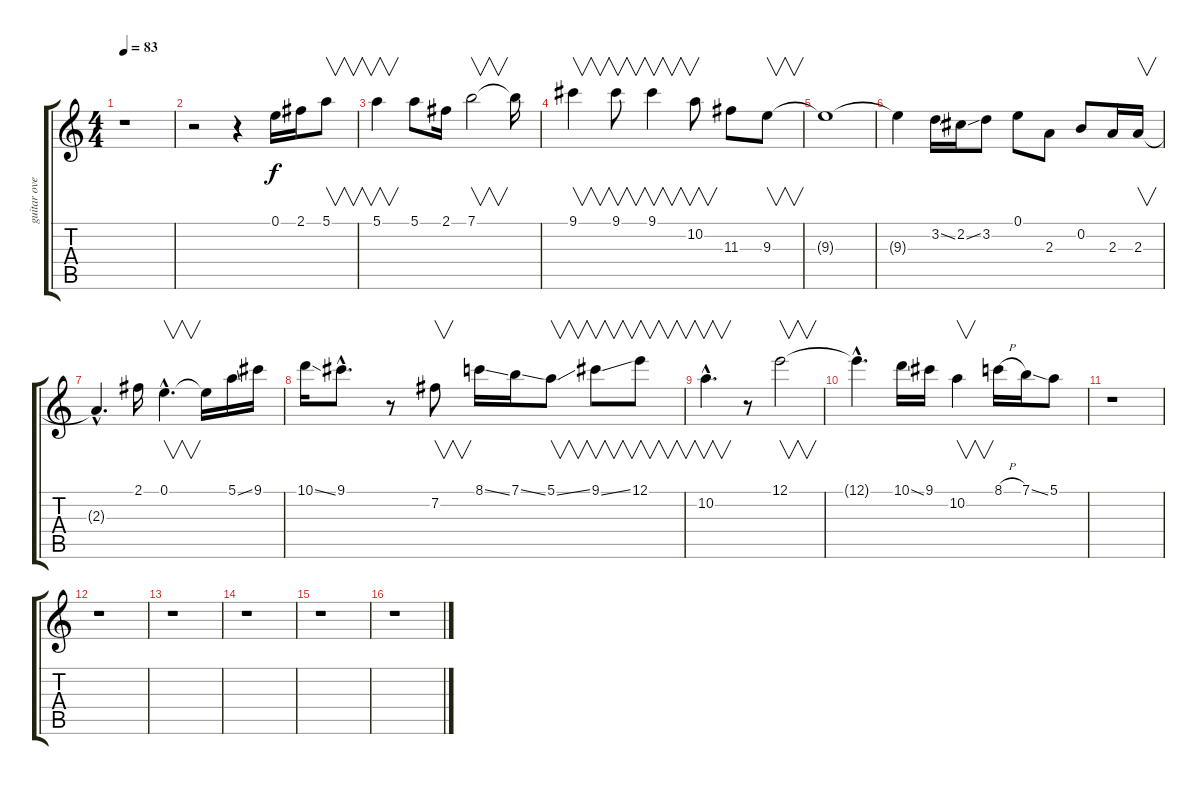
\track ("guitar over" "guitar ove") {instrument overdrivenguitar}
\staff {score tabs}
\tuning (E4 B3 G3 D3 A2 E2) {hide}
\ts (4 4)
\tempo 83
\clef g2
\ks c
r.1{dy f} |
r.2 r.4 0.1.16 2.1.16 5.1.8{v} |
5.1.4{v} 5.1.8 2.1.16 7.1.2{v} 7.1{t}.16 |
9.1.4{v} 9.1.8{v} 9.1.4{v} 10.2.8{v} 11.3.8 9.3.8{v} |
9.3{t}.1 |
9.3{t}.4 3.2{ss}.16 2.2{ss}.16 3.2.8 0.1.8 2.3.8 0.2.8 2.3.16 2.3.16{v} |
2.3{hac t}.4{d} 2.1.16 0.1{hac}.4{v d} 0.1{t}.16 5.1{ss}.16 9.1.16 |
10.1{ss}.16 9.1{hac}.8{d} r.8 7.2.8{v} 8.1{ss}.16 7.1{ss}.16 5.1{ss}.8{v} 9.1{ss}.8{v} 12.1.8{v} |
10.2{hac}.4{v d} r.8 12.1.2{v} |
12.1{hac t}.4{d} 10.1{ss}.16 9.1.16 10.2.4{v} 8.1{h}.16 7.1{ss}.16 5.1.8 |
r.1 |
r.1 |
r.1 |
r.1 |
r.1 |
r.1
